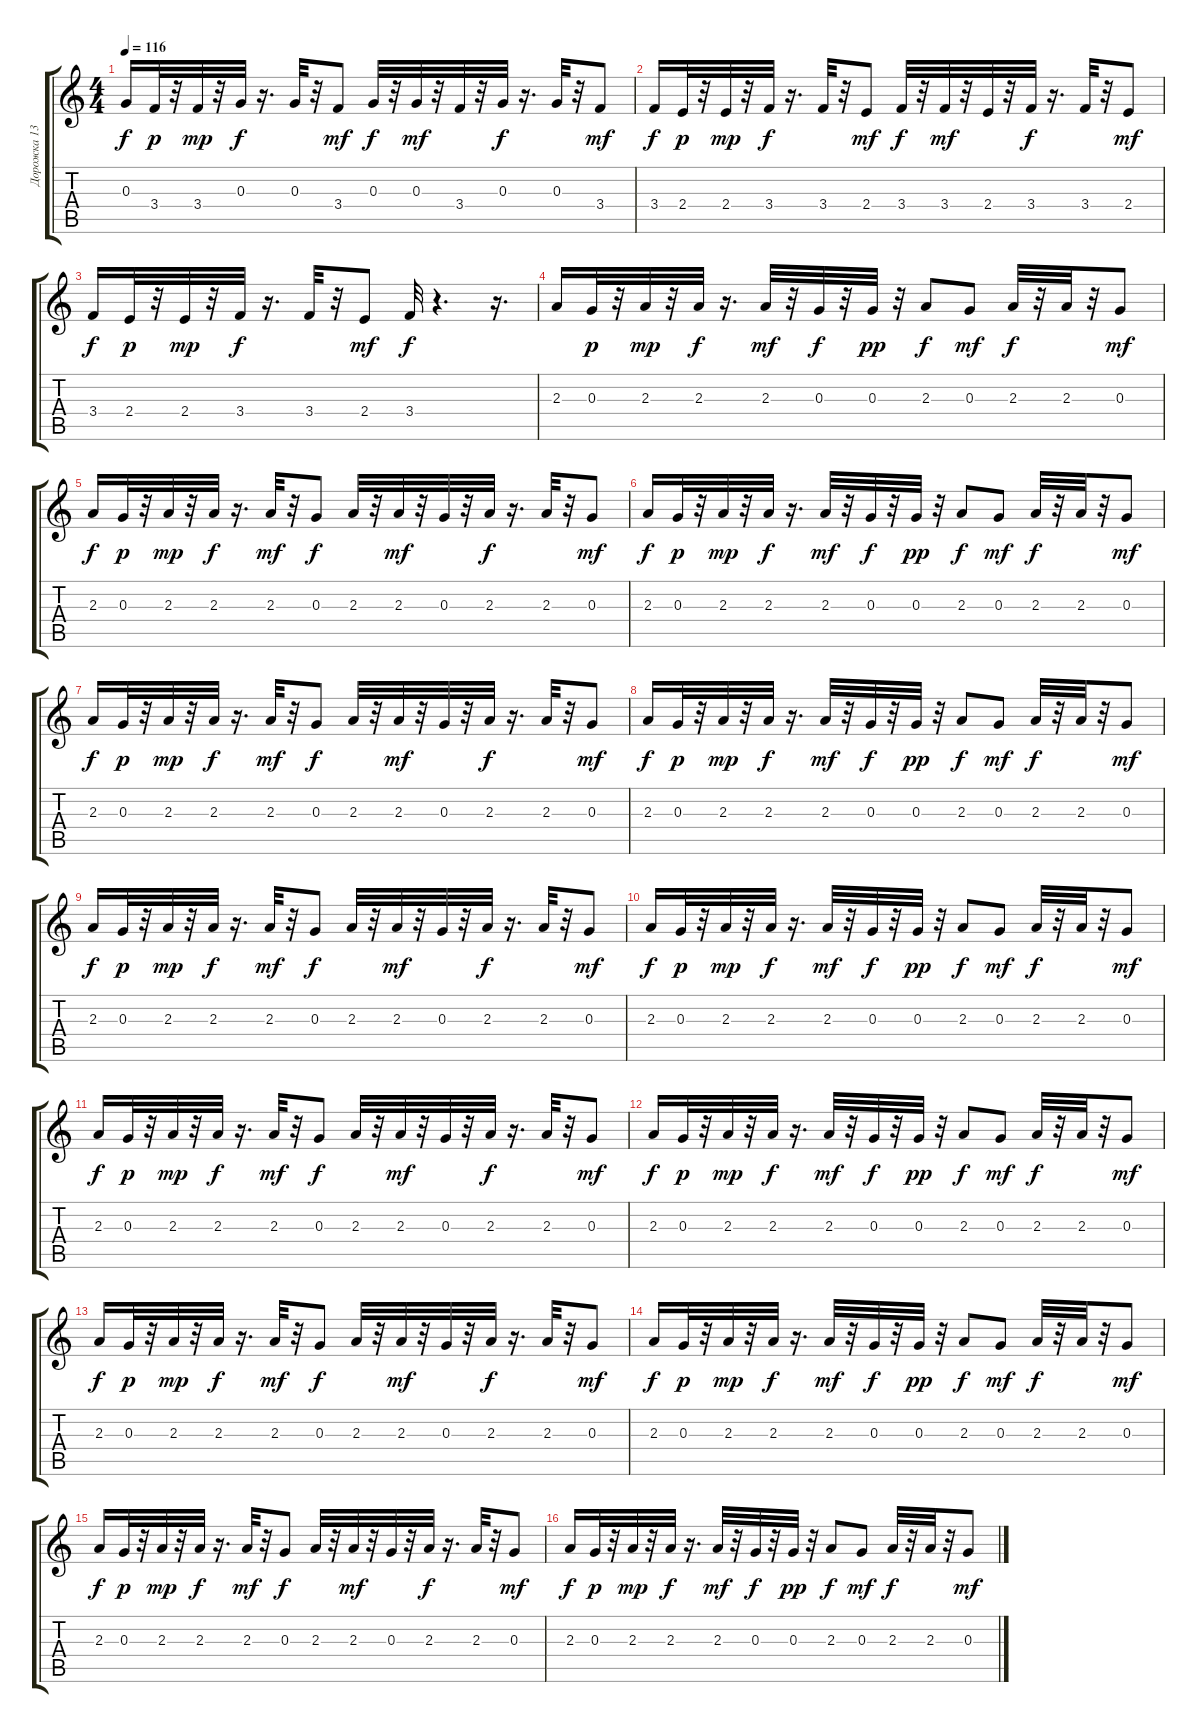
\track ("Дорожка 13" "Дорожка 13") {instrument electricguitarmuted}
\staff {score tabs}
\tuning (E4 B3 G3 D3 A2 E2) {hide}
\ts (4 4)
\tempo 116
\clef g2
\ks c
0.3.16{dy f} 3.4.32{dy p} r.32 3.4.32{dy mp} r.32 0.3.32{dy f} r.16{d} 0.3.32 r.32 3.4.8{dy mf} 0.3.32{dy f} r.32 0.3.32{dy mf} r.32 3.4.32 r.32 0.3.32{dy f} r.16{d} 0.3.32 r.32 3.4.8{dy mf} |
3.4.16{dy f} 2.4.32{dy p} r.32 2.4.32{dy mp} r.32 3.4.32{dy f} r.16{d} 3.4.32 r.32 2.4.8{dy mf} 3.4.32{dy f} r.32 3.4.32{dy mf} r.32 2.4.32 r.32 3.4.32{dy f} r.16{d} 3.4.32 r.32 2.4.8{dy mf} |
3.4.16{dy f} 2.4.32{dy p} r.32 2.4.32{dy mp} r.32 3.4.32{dy f} r.16{d} 3.4.32 r.32 2.4.8{dy mf} 3.4.32{dy f} r.4{d} r.16{d} |
2.3.16{instrument electricguitarclean} 0.3.32{dy p} r.32 2.3.32{dy mp} r.32 2.3.32{dy f} r.16{d} 2.3.32{dy mf} r.32 0.3.32{dy f} r.32 0.3.32{dy pp} r.32 2.3.8{dy f} 0.3.8{dy mf} 2.3.32{dy f} r.32 2.3.32 r.32 0.3.8{dy mf} |
2.3.16{dy f} 0.3.32{dy p} r.32 2.3.32{dy mp} r.32 2.3.32{dy f} r.16{d} 2.3.32{dy mf} r.32 0.3.8{dy f} 2.3.32 r.32 2.3.32{dy mf} r.32 0.3.32 r.32 2.3.32{dy f} r.16{d} 2.3.32 r.32 0.3.8{dy mf} |
2.3.16{dy f} 0.3.32{dy p} r.32 2.3.32{dy mp} r.32 2.3.32{dy f} r.16{d} 2.3.32{dy mf} r.32 0.3.32{dy f} r.32 0.3.32{dy pp} r.32 2.3.8{dy f} 0.3.8{dy mf} 2.3.32{dy f} r.32 2.3.32 r.32 0.3.8{dy mf} |
2.3.16{dy f} 0.3.32{dy p} r.32 2.3.32{dy mp} r.32 2.3.32{dy f} r.16{d} 2.3.32{dy mf} r.32 0.3.8{dy f} 2.3.32 r.32 2.3.32{dy mf} r.32 0.3.32 r.32 2.3.32{dy f} r.16{d} 2.3.32 r.32 0.3.8{dy mf} |
2.3.16{dy f} 0.3.32{dy p} r.32 2.3.32{dy mp} r.32 2.3.32{dy f} r.16{d} 2.3.32{dy mf} r.32 0.3.32{dy f} r.32 0.3.32{dy pp} r.32 2.3.8{dy f} 0.3.8{dy mf} 2.3.32{dy f} r.32 2.3.32 r.32 0.3.8{dy mf} |
2.3.16{dy f} 0.3.32{dy p} r.32 2.3.32{dy mp} r.32 2.3.32{dy f} r.16{d} 2.3.32{dy mf} r.32 0.3.8{dy f} 2.3.32 r.32 2.3.32{dy mf} r.32 0.3.32 r.32 2.3.32{dy f} r.16{d} 2.3.32 r.32 0.3.8{dy mf} |
2.3.16{dy f} 0.3.32{dy p} r.32 2.3.32{dy mp} r.32 2.3.32{dy f} r.16{d} 2.3.32{dy mf} r.32 0.3.32{dy f} r.32 0.3.32{dy pp} r.32 2.3.8{dy f} 0.3.8{dy mf} 2.3.32{dy f} r.32 2.3.32 r.32 0.3.8{dy mf} |
2.3.16{dy f} 0.3.32{dy p} r.32 2.3.32{dy mp} r.32 2.3.32{dy f} r.16{d} 2.3.32{dy mf} r.32 0.3.8{dy f} 2.3.32 r.32 2.3.32{dy mf} r.32 0.3.32 r.32 2.3.32{dy f} r.16{d} 2.3.32 r.32 0.3.8{dy mf} |
2.3.16{dy f} 0.3.32{dy p} r.32 2.3.32{dy mp} r.32 2.3.32{dy f} r.16{d} 2.3.32{dy mf} r.32 0.3.32{dy f} r.32 0.3.32{dy pp} r.32 2.3.8{dy f} 0.3.8{dy mf} 2.3.32{dy f} r.32 2.3.32 r.32 0.3.8{dy mf} |
2.3.16{dy f} 0.3.32{dy p} r.32 2.3.32{dy mp} r.32 2.3.32{dy f} r.16{d} 2.3.32{dy mf} r.32 0.3.8{dy f} 2.3.32 r.32 2.3.32{dy mf} r.32 0.3.32 r.32 2.3.32{dy f} r.16{d} 2.3.32 r.32 0.3.8{dy mf} |
2.3.16{dy f} 0.3.32{dy p} r.32 2.3.32{dy mp} r.32 2.3.32{dy f} r.16{d} 2.3.32{dy mf} r.32 0.3.32{dy f} r.32 0.3.32{dy pp} r.32 2.3.8{dy f} 0.3.8{dy mf} 2.3.32{dy f} r.32 2.3.32 r.32 0.3.8{dy mf} |
2.3.16{dy f} 0.3.32{dy p} r.32 2.3.32{dy mp} r.32 2.3.32{dy f} r.16{d} 2.3.32{dy mf} r.32 0.3.8{dy f} 2.3.32 r.32 2.3.32{dy mf} r.32 0.3.32 r.32 2.3.32{dy f} r.16{d} 2.3.32 r.32 0.3.8{dy mf} |
2.3.16{dy f} 0.3.32{dy p} r.32 2.3.32{dy mp} r.32 2.3.32{dy f} r.16{d} 2.3.32{dy mf} r.32 0.3.32{dy f} r.32 0.3.32{dy pp} r.32 2.3.8{dy f} 0.3.8{dy mf} 2.3.32{dy f} r.32 2.3.32 r.32 0.3.8{dy mf}
